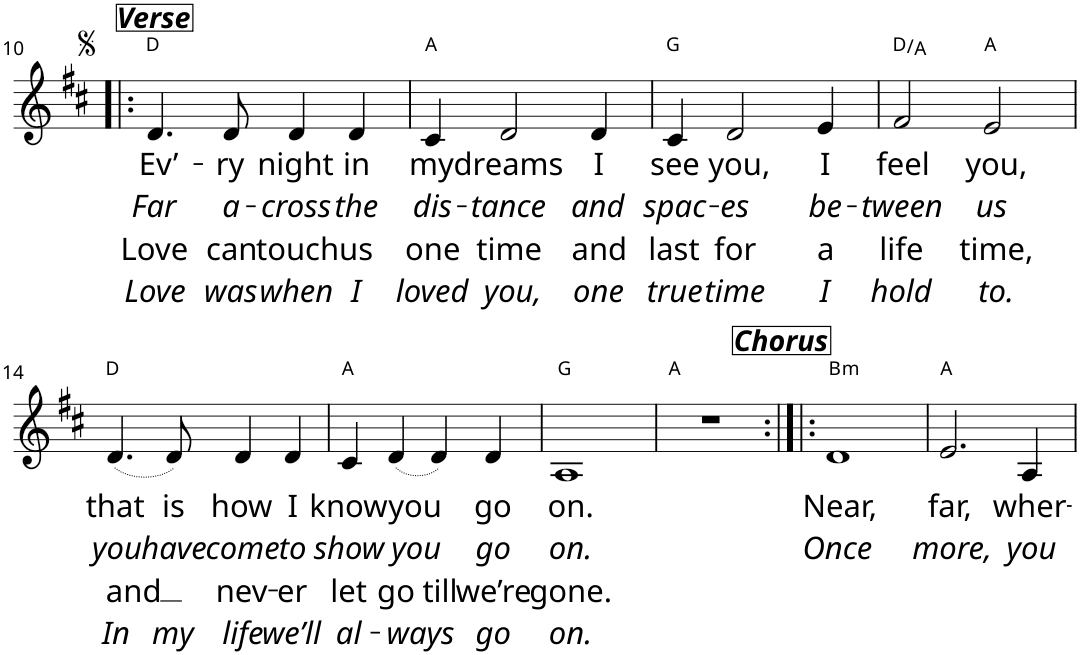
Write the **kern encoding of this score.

**kern	**text	**text	**text	**text	**harte
*part1	*part1	*part1	*part1	*part1	*part1
*staff1	*staff1	*staff1	*staff1	*staff1	*
*I"Treble	*	*	*	*	*
*I'Tr.	*	*	*	*	*
!!LO:PB:g=z
*clefG2	*	*	*	*	*
*k[f#c#]	*	*	*	*	*
*D:	*	*	*	*	*
*M4/4	*	*	*	*	*
=10!|:	=10!|:	=10!|:	=10!|:	=10!|:	=10!|:
!LO:TX:a:Bi:t=Verse	!	!	!	!	!
!	!LO:LY:b	!LO:LY:b	!LO:LY:b	!LO:LY:b	!
4.d/	Ev’-	Far	Love	Love	D:maj
!	!LO:LY:b	!LO:LY:b	!LO:LY:b	!LO:LY:b	!
8d/	-ry	a-	can	was	.
!	!LO:LY:b	!LO:LY:b	!LO:LY:b	!LO:LY:b	!
4d/	night	-cross	touch	when	.
!	!LO:LY:b	!LO:LY:b	!LO:LY:b	!LO:LY:b	!
4d/	in	the	us	I	.
=11	=11	=11	=11	=11	=11
!	!LO:LY:b	!LO:LY:b	!LO:LY:b	!LO:LY:b	!
4c#/	my	dis-	one	loved	A:maj
!	!LO:LY:b	!LO:LY:b	!LO:LY:b	!LO:LY:b	!
2d/	dreams	-tance	time	you,	.
!	!LO:LY:b	!LO:LY:b	!LO:LY:b	!LO:LY:b	!
4d/	I	and	and	one	.
=12	=12	=12	=12	=12	=12
!	!LO:LY:b	!LO:LY:b	!LO:LY:b	!LO:LY:b	!
4c#/	see	spac-	last	true	G:maj
!	!LO:LY:b	!LO:LY:b	!LO:LY:b	!LO:LY:b	!
2d/	you,	-es	for	time	.
!	!LO:LY:b	!LO:LY:b	!LO:LY:b	!LO:LY:b	!
4e/	I	be-	a	I	.
=13	=13	=13	=13	=13	=13
!	!LO:LY:b	!LO:LY:b	!LO:LY:b	!LO:LY:b	!
2f#/	feel	-tween	life	hold	D:maj/5
!	!LO:LY:b	!LO:LY:b	!LO:LY:b	!LO:LY:b	!
2e/	you,	us	time,	to.	A:maj
!!LO:LB:g=z
=14	=14	=14	=14	=14	=14
!	!LO:LY:b	!LO:LY:b	!LO:LY:b	!LO:LY:b	!
(4.d/	that	you	and	In	D:maj
!	!LO:LY:b	!LO:LY:b	!	!LO:LY:b	!
8d/)	is	have	.	my	.
!	!LO:LY:b	!LO:LY:b	!LO:LY:b	!LO:LY:b	!
4d/	how	come	nev-	life	.
!	!LO:LY:b	!LO:LY:b	!LO:LY:b	!LO:LY:b	!
4d/	I	to	-er	we’ll	.
=15	=15	=15	=15	=15	=15
!	!LO:LY:b	!LO:LY:b	!LO:LY:b	!LO:LY:b	!
4c#/	know	show	let	al-	A:maj
!	!LO:LY:b	!LO:LY:b	!LO:LY:b	!LO:LY:b	!
(4d/	you	you	go	-ways	.
!	!	!	!LO:LY:b	!	!
4d/)	.	.	till	.	.
!	!LO:LY:b	!LO:LY:b	!LO:LY:b	!LO:LY:b	!
4d/	go	go	we’re	go	.
=16	=16	=16	=16	=16	=16
!	!LO:LY:b	!LO:LY:b	!LO:LY:b	!LO:LY:b	!
1A	on.	on.	gone.	on.	G:maj
=17	=17	=17	=17	=17	=17
1r	.	.	.	.	A:maj
=18:|!|:	=18:|!|:	=18:|!|:	=18:|!|:	=18:|!|:	=18:|!|:
!LO:TX:a:Bi:t=Chorus	!	!	!	!	!
!	!LO:LY:b	!LO:LY:b	!	!	!LO:H:kt=m
1d	Near,	Once	.	.	B:min
=19	=19	=19	=19	=19	=19
!	!LO:LY:b	!LO:LY:b	!	!	!
2.e/	far,	more,	.	.	A:maj
!	!LO:LY:b	!LO:LY:b	!	!	!
4A/	wher-	you	.	.	.
=	=	=	=	=	=
*-	*-	*-	*-	*-	*-
